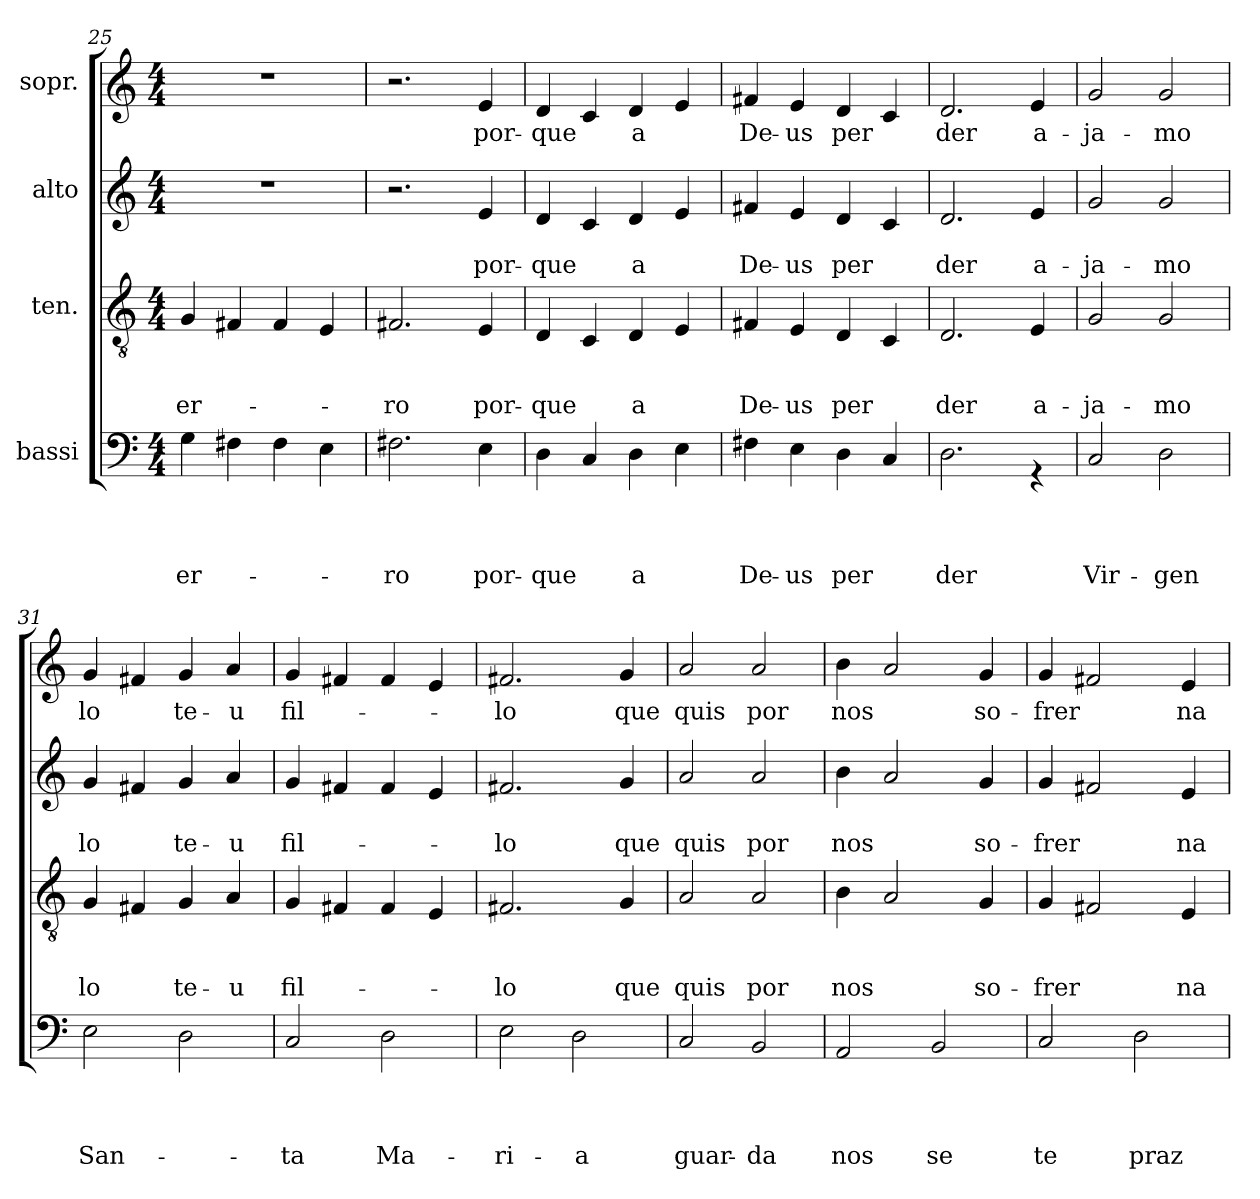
**kern	**text	**text	**text	**text	**kern	**text	**text	**text	**kern	**text	**text	**kern	**text
*part4	*part4	*part4	*part4	*part4	*part3	*part3	*part3	*part3	*part2	*part2	*part2	*part1	*part1
*staff4	*staff4	*staff4	*staff4	*staff4	*staff3	*staff3	*staff3	*staff3	*staff2	*staff2	*staff2	*staff1	*staff1
*I"bassi	*	*	*	*	*I"ten.	*	*	*	*I"alto	*	*	*I"sopr.	*
!!LO:LB:g=z
*clefF4	*	*	*	*	*clefGv2	*	*	*	*clefG2	*	*	*clefG2	*
*k[]	*	*	*	*	*k[]	*	*	*	*k[]	*	*	*k[]	*
*C:	*	*	*	*	*C:	*	*	*	*C:	*	*	*C:	*
*M4/4	*	*	*	*	*M4/4	*	*	*	*M4/4	*	*	*M4/4	*
=25	=25	=25	=25	=25	=25	=25	=25	=25	=25	=25	=25	=25	=25
!	!	!	!	!LO:LY:b	!	!	!	!LO:LY:b	!	!	!	!	!
4G\	.	.	.	er-	4G/	.	.	er-	1r	.	.	1r	.
4F#X\	.	.	.	.	4F#X/	.	.	.	.	.	.	.	.
4F#\	.	.	.	.	4F#/	.	.	.	.	.	.	.	.
4E\	.	.	.	.	4E/	.	.	.	.	.	.	.	.
=26	=26	=26	=26	=26	=26	=26	=26	=26	=26	=26	=26	=26	=26
!	!	!	!	!LO:LY:b	!	!	!	!LO:LY:b	!	!	!	!	!
2.F#X\	.	.	.	-ro	2.F#X/	.	.	-ro	2.r	.	.	2.r	.
!	!	!	!	!LO:LY:b	!	!	!	!LO:LY:b	!	!	!LO:LY:b	!	!LO:LY:b
4E\	.	.	.	por-	4E/	.	.	por-	4e/	.	por-	4e/	-por-
=27	=27	=27	=27	=27	=27	=27	=27	=27	=27	=27	=27	=27	=27
!	!	!	!	!LO:LY:b	!	!	!	!LO:LY:b	!	!	!LO:LY:b	!	!LO:LY:b
4D\	.	.	.	-que	4D/	.	.	-que	4d/	.	-que	4d/	-que
4C/	.	.	.	.	4C/	.	.	.	4c/	.	.	4c/	.
!	!	!	!	!LO:LY:b	!	!	!	!LO:LY:b	!	!	!LO:LY:b	!	!LO:LY:b
4D\	.	.	.	a	4D/	.	.	a	4d/	.	a	4d/	a
4E\	.	.	.	.	4E/	.	.	.	4e/	.	.	4e/	.
=28	=28	=28	=28	=28	=28	=28	=28	=28	=28	=28	=28	=28	=28
!	!	!	!	!LO:LY:b	!	!	!	!LO:LY:b	!	!	!LO:LY:b	!	!LO:LY:b
4F#X\	.	.	.	De-	4F#X/	.	.	De-	4f#X/	.	De-	4f#X/	De-
!	!	!	!	!LO:LY:b	!	!	!	!LO:LY:b	!	!	!LO:LY:b	!	!LO:LY:b
4E\	.	.	.	-us	4E/	.	.	-us	4e/	.	-us	4e/	-us
!	!	!	!	!LO:LY:b	!	!	!	!LO:LY:b	!	!	!LO:LY:b	!	!LO:LY:b
4D\	.	.	.	per	4D/	.	.	per	4d/	.	per	4d/	per
4C/	.	.	.	.	4C/	.	.	.	4c/	.	.	4c/	.
!!LO:PB:g=z
=29	=29	=29	=29	=29	=29	=29	=29	=29	=29	=29	=29	=29	=29
!	!	!	!	!LO:LY:b	!	!	!	!LO:LY:b	!	!	!LO:LY:b	!	!LO:LY:b
2.D\	.	.	.	der	2.D/	.	.	der	2.d/	.	der	2.d/	der
!	!	!	!	!	!	!	!	!LO:LY:b	!	!	!LO:LY:b	!	!LO:LY:b
4rGG	.	.	.	.	4E/	.	.	a-	4e/	.	a-	4e/	a-
=30	=30	=30	=30	=30	=30	=30	=30	=30	=30	=30	=30	=30	=30
!	!	!	!	!LO:LY:b	!	!	!	!LO:LY:b	!	!	!LO:LY:b	!	!LO:LY:b
2C/	.	.	.	Vir-	2G/	.	.	-ja-	2g/	.	-ja-	2g/	-ja-
!	!	!	!	!LO:LY:b	!	!	!	!LO:LY:b	!	!	!LO:LY:b	!	!LO:LY:b
2D\	.	.	.	-gen	2G/	.	.	-mo	2g/	.	-mo	2g/	-mo
=31	=31	=31	=31	=31	=31	=31	=31	=31	=31	=31	=31	=31	=31
!	!	!	!	!LO:LY:b	!	!	!	!LO:LY:b	!	!	!LO:LY:b	!	!LO:LY:b
2E\	.	.	.	San-	4G/	.	.	lo	4g/	.	lo	4g/	lo
.	.	.	.	.	4F#X/	.	.	.	4f#X/	.	.	4f#X/	.
!	!	!	!	!	!	!	!	!LO:LY:b	!	!	!LO:LY:b	!	!LO:LY:b
2D\	.	.	.	.	4G/	.	.	te-	4g/	.	te-	4g/	te-
!	!	!	!	!	!	!	!	!LO:LY:b	!	!	!LO:LY:b	!	!LO:LY:b
.	.	.	.	.	4A/	.	.	-u	4a/	.	-u	4a/	-u
=32	=32	=32	=32	=32	=32	=32	=32	=32	=32	=32	=32	=32	=32
!	!	!	!	!LO:LY:b	!	!	!	!LO:LY:b	!	!	!LO:LY:b	!	!LO:LY:b
2C/	.	.	.	-ta	4G/	.	.	fil-	4g/	.	fil-	4g/	fil-
.	.	.	.	.	4F#X/	.	.	.	4f#X/	.	.	4f#X/	.
!	!	!	!	!LO:LY:b	!	!	!	!	!	!	!	!	!
2D\	.	.	.	Ma-	4F#/	.	.	.	4f#/	.	.	4f#/	.
.	.	.	.	.	4E/	.	.	.	4e/	.	.	4e/	.
!!LO:LB:g=z
=33	=33	=33	=33	=33	=33	=33	=33	=33	=33	=33	=33	=33	=33
!	!	!	!	!LO:LY:b	!	!	!	!LO:LY:b	!	!	!LO:LY:b	!	!LO:LY:b
2E\	.	.	.	-ri-	2.F#X/	.	.	-lo	2.f#X/	.	-lo	2.f#X/	-lo
!	!	!	!	!LO:LY:b	!	!	!	!	!	!	!	!	!
2D\	.	.	.	-a	.	.	.	.	.	.	.	.	.
!	!	!	!	!	!	!	!	!LO:LY:b	!	!	!LO:LY:b	!	!LO:LY:b
.	.	.	.	.	4G/	.	.	que	4g/	.	que	4g/	que
=34	=34	=34	=34	=34	=34	=34	=34	=34	=34	=34	=34	=34	=34
!	!	!	!	!LO:LY:b	!	!	!	!LO:LY:b	!	!	!LO:LY:b	!	!LO:LY:b
2C/	.	.	.	guar-	2A/	.	.	quis	2a/	.	quis	2a/	quis
!	!	!	!	!LO:LY:b	!	!	!	!LO:LY:b	!	!	!LO:LY:b	!	!LO:LY:b
2BB/	.	.	.	-da	2A/	.	.	por	2a/	.	por	2a/	por
=35	=35	=35	=35	=35	=35	=35	=35	=35	=35	=35	=35	=35	=35
!	!	!	!	!LO:LY:b	!	!	!	!LO:LY:b	!	!	!LO:LY:b	!	!LO:LY:b
2AA/	.	.	.	nos	4B\	.	.	nos	4b\	.	nos	4b\	nos
.	.	.	.	.	2A/	.	.	.	2a/	.	.	2a/	.
!	!	!	!	!LO:LY:b	!	!	!	!	!	!	!	!	!
2BB/	.	.	.	se	.	.	.	.	.	.	.	.	.
!	!	!	!	!	!	!	!	!LO:LY:b	!	!	!LO:LY:b	!	!LO:LY:b
.	.	.	.	.	4G/	.	.	so-	4g/	.	so-	4g/	so-
=36	=36	=36	=36	=36	=36	=36	=36	=36	=36	=36	=36	=36	=36
!	!	!	!	!LO:LY:b	!	!	!	!LO:LY:b	!	!	!LO:LY:b	!	!LO:LY:b
2C/	.	.	.	te	4G/	.	.	-frer	4g/	.	-frer	4g/	-frer
.	.	.	.	.	2F#X/	.	.	.	2f#X/	.	.	2f#X/	.
!	!	!	!	!LO:LY:b	!	!	!	!	!	!	!	!	!
2D\	.	.	.	praz	.	.	.	.	.	.	.	.	.
!	!	!	!	!	!	!	!	!LO:LY:b	!	!	!LO:LY:b	!	!LO:LY:b
.	.	.	.	.	4E/	.	.	na	4e/	.	na	4e/	na
=	=	=	=	=	=	=	=	=	=	=	=	=	=
*-	*-	*-	*-	*-	*-	*-	*-	*-	*-	*-	*-	*-	*-
